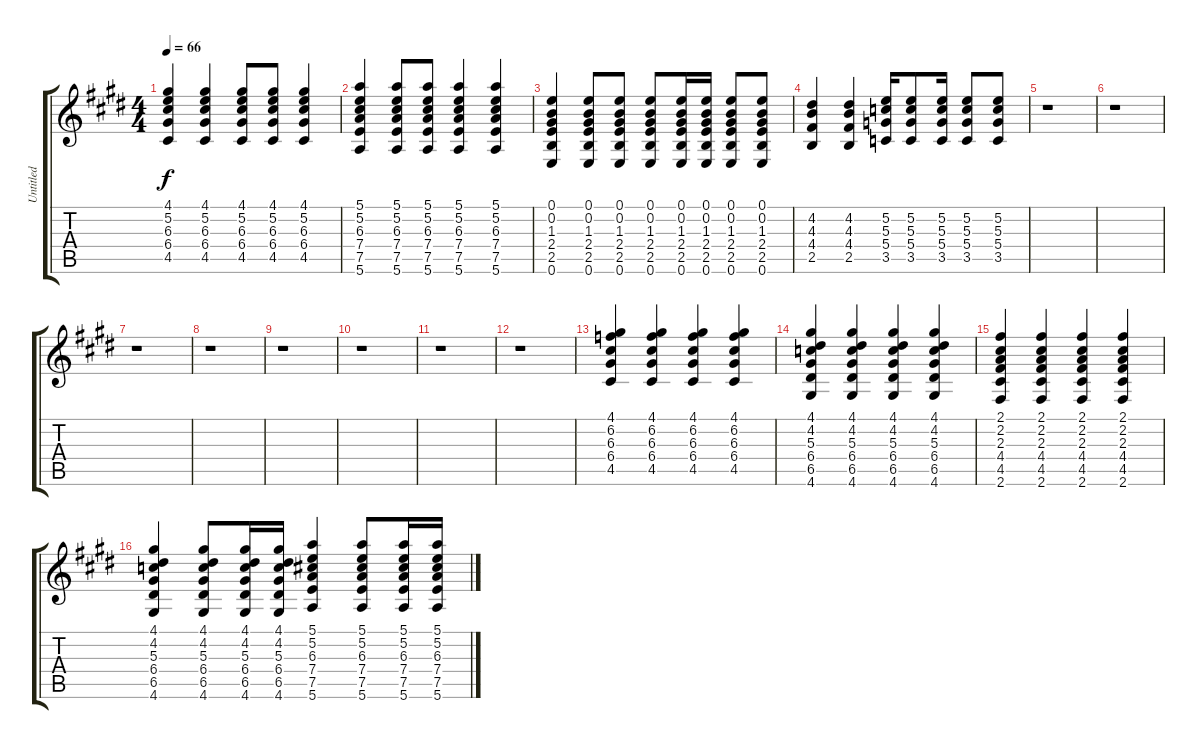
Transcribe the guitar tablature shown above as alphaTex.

\track ("Untitled" "Untitled") {instrument electricguitarclean}
\staff {score tabs}
\tuning (E4 B3 G3 D3 A2 E2) {hide}
\ts (4 4)
\tempo 66
\clef g2
\ks e
(4.1 5.2 6.3 6.4 4.5).4{dy f} (4.1 5.2 6.3 6.4 4.5).4 (4.1 5.2 6.3 6.4 4.5).8 (4.1 5.2 6.3 6.4 4.5).8 (4.1 5.2 6.3 6.4 4.5).4 |
(5.1 5.2 6.3 7.4 7.5 5.6).4 (5.1 5.2 6.3 7.4 7.5 5.6).8 (5.1 5.2 6.3 7.4 7.5 5.6).8 (5.1 5.2 6.3 7.4 7.5 5.6).4 (5.1 5.2 6.3 7.4 7.5 5.6).4 |
(0.1 0.2 1.3 2.4 2.5 0.6).4 (0.1 0.2 1.3 2.4 2.5 0.6).8 (0.1 0.2 1.3 2.4 2.5 0.6).8 (0.1 0.2 1.3 2.4 2.5 0.6).8 (0.1 0.2 1.3 2.4 2.5 0.6).16 (0.1 0.2 1.3 2.4 2.5 0.6).16 (0.1 0.2 1.3 2.4 2.5 0.6).8 (0.1 0.2 1.3 2.4 2.5 0.6).8 |
(4.2 4.3 4.4 2.5).4 (4.2 4.3 4.4 2.5).4 (5.2 5.3 5.4 3.5).16 (5.2 5.3 5.4 3.5).8 (5.2 5.3 5.4 3.5).16 (5.2 5.3 5.4 3.5).8 (5.2 5.3 5.4 3.5).8 |
r.1 |
r.1 |
r.1 |
r.1 |
r.1 |
r.1 |
r.1 |
r.1 |
(4.1 6.2 6.3 6.4 4.5).4 (4.1 6.2 6.3 6.4 4.5).4 (4.1 6.2 6.3 6.4 4.5).4 (4.1 6.2 6.3 6.4 4.5).4 |
(4.1 4.2 5.3 6.4 6.5 4.6).4 (4.1 4.2 5.3 6.4 6.5 4.6).4 (4.1 4.2 5.3 6.4 6.5 4.6).4 (4.1 4.2 5.3 6.4 6.5 4.6).4 |
(2.1 2.2 2.3 4.4 4.5 2.6).4 (2.1 2.2 2.3 4.4 4.5 2.6).4 (2.1 2.2 2.3 4.4 4.5 2.6).4 (2.1 2.2 2.3 4.4 4.5 2.6).4 |
(4.1 4.2 5.3 6.4 6.5 4.6).4 (4.1 4.2 5.3 6.4 6.5 4.6).8 (4.1 4.2 5.3 6.4 6.5 4.6).16 (4.1 4.2 5.3 6.4 6.5 4.6).16 (5.1 5.2 6.3 7.4 7.5 5.6).4 (5.1 5.2 6.3 7.4 7.5 5.6).8 (5.1 5.2 6.3 7.4 7.5 5.6).16 (5.1 5.2 6.3 7.4 7.5 5.6).16
